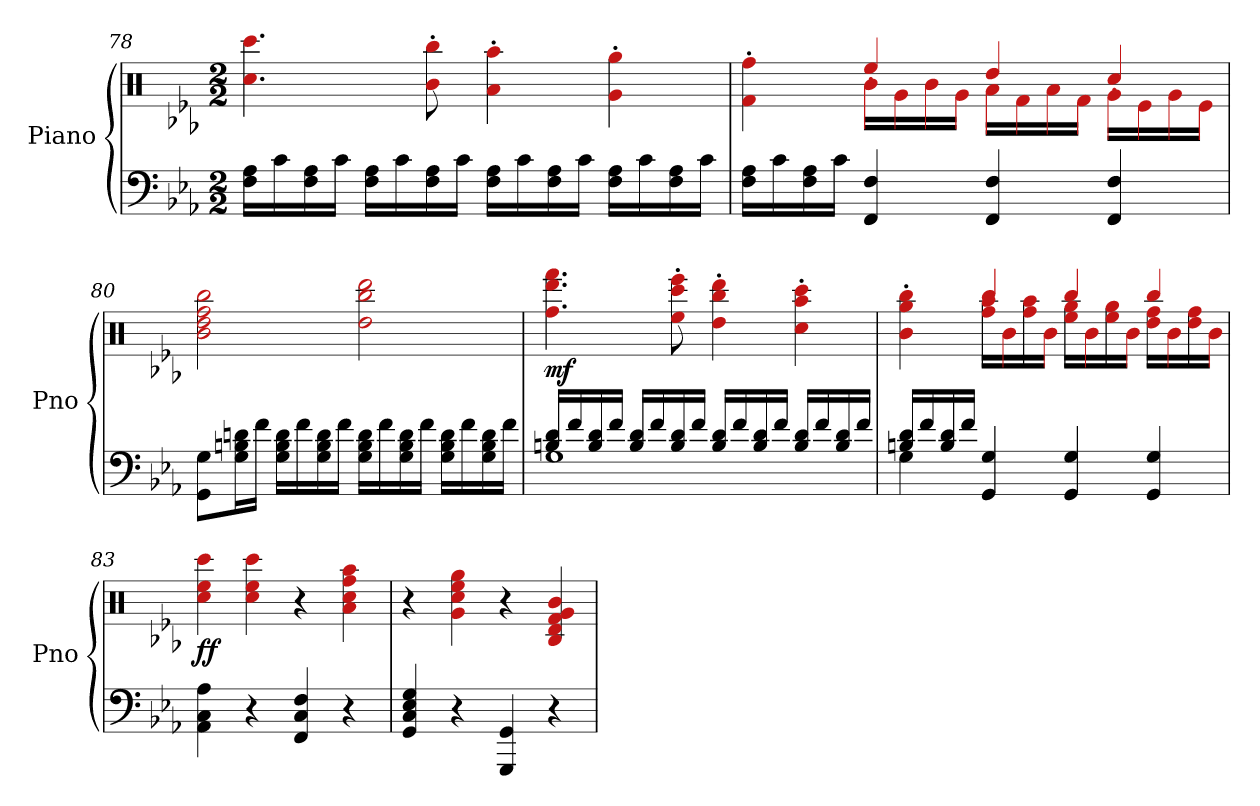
**kern	**kern	**dynam
*part1	*part1	*part1
*staff2	*staff1	*staff1/2
*I"Piano	*	*
*I'Pno	*	*
!!LO:LB:g=z
*clefF4	*clefX	*
*k[b-e-a-]	*k[b-e-a-]	*
*M2/2	*M2/2	*
=78	=78	=78
16F\ 16A-\LL	4.cc\ 4.ccc\	.
16c\	.	.
16F\ 16A-\	.	.
16c\JJ	.	.
16F\ 16A-\LL	.	.
16c\	.	.
16F\ 16A-\	8b-\' 8bb-\'	.
16c\JJ	.	.
16F\ 16A-\LL	4a-\' 4aa-\'	.
16c\	.	.
16F\ 16A-\	.	.
16c\JJ	.	.
16F\ 16A-\LL	4g\' 4gg\'	.
16c\	.	.
16F\ 16A-\	.	.
16c\JJ	.	.
=79	=79	=79
*	*^	*
16F\ 16A-\LL	4f\' 4ff\'	4ryy	.
16c\	.	.	.
16F\ 16A-\	.	.	.
16c\JJ	.	.	.
4FF/ 4F/	16b-\LL	4ee-X'/	.
.	16g\	.	.
.	16b-\	.	.
.	16g\JJ	.	.
4FF/ 4F/	16a-\LL	4dd-X'/	.
.	16f\	.	.
.	16a-\	.	.
.	16f\JJ	.	.
4FF/ 4F/	16g\LL	4cc'/	.
.	16e-\	.	.
.	16g\	.	.
.	16e-\JJ	.	.
*	*v	*v	*
!!LO:PB:g=z
=80	=80	=80
8GG\ 8G\L	2bn\ 2dd\ 2ff\ 2bbn\	.
16G\ 16Bn\ 16dn\L	.	.
16f\JJ	.	.
16G\ 16B\ 16d\LL	.	.
16f\	.	.
16G\ 16B\ 16d\	.	.
16f\JJ	.	.
16G\ 16B\ 16d\LL	2dd\ 2bb\ 2ddd\	.
16f\	.	.
16G\ 16B\ 16d\	.	.
16f\JJ	.	.
16G\ 16B\ 16d\LL	.	.
16f\	.	.
16G\ 16B\ 16d\	.	.
16f\JJ	.	.
=81	=81	=81
*^	*	*
!	!	!	!LO:DY:b
16Bn/ 16d/LL	1G	4.ff\ 4.ddd\ 4.fff\	mf
16f/	.	.	.
16B/ 16d/	.	.	.
16f/JJ	.	.	.
16B/ 16d/LL	.	.	.
16f/	.	.	.
16B/ 16d/	.	8ee-\' 8ccc\' 8eee-\'	.
16f/JJ	.	.	.
16B/ 16d/LL	.	4dd\' 4bbn\' 4ddd\'	.
16f/	.	.	.
16B/ 16d/	.	.	.
16f/JJ	.	.	.
16B/ 16d/LL	.	4cc\' 4aa-X\' 4ccc\'	.
16f/	.	.	.
16B/ 16d/	.	.	.
16f/JJ	.	.	.
!!LO:LB:g=z
=82	=82	=82	=82
*	*	*^	*
16Bn/ 16d/LL	4G\	4bn\' 4gg\' 4bbn\'	4ryy	.
16f/	.	.	.	.
16B/ 16d/	.	.	.	.
16f/JJ	.	.	.	.
4GG/ 4G/	2.ryy	16ff\ 16aa-\LL	4bb/	.
.	.	16b\	.	.
.	.	16ff\ 16aa-\	.	.
.	.	16b\JJ	.	.
4GG/ 4G/	.	16ee-X\ 16gg\LL	4bb/	.
.	.	16b\	.	.
.	.	16ee-\ 16gg\	.	.
.	.	16b\JJ	.	.
4GG/ 4G/	.	16dd\ 16ff\LL	4bb/	.
.	.	16b\	.	.
.	.	16dd\ 16ff\	.	.
.	.	16b\JJ	.	.
*v	*v	*	*	*
*	*v	*v	*
=83	=83	=83
!	!	!LO:DY:b
4AA-\ 4C\ 4A-\	4cc\ 4ee-\ 4ccc\	ff
4r	4cc\ 4ee-\ 4ccc\	.
4FF/ 4C/ 4F/	4r	.
4r	4a-\ 4cc\ 4ff\ 4aa-\	.
=84	=84	=84
4GG/ 4C/ 4E-/ 4G/	4r	.
4r	4g\ 4cc\ 4ee-\ 4gg\	.
4GGG/ 4GG/	4r	.
4r	4Bn/ 4d/ 4f/ 4g/ 4bn/	.
=	=	=
*-	*-	*-
